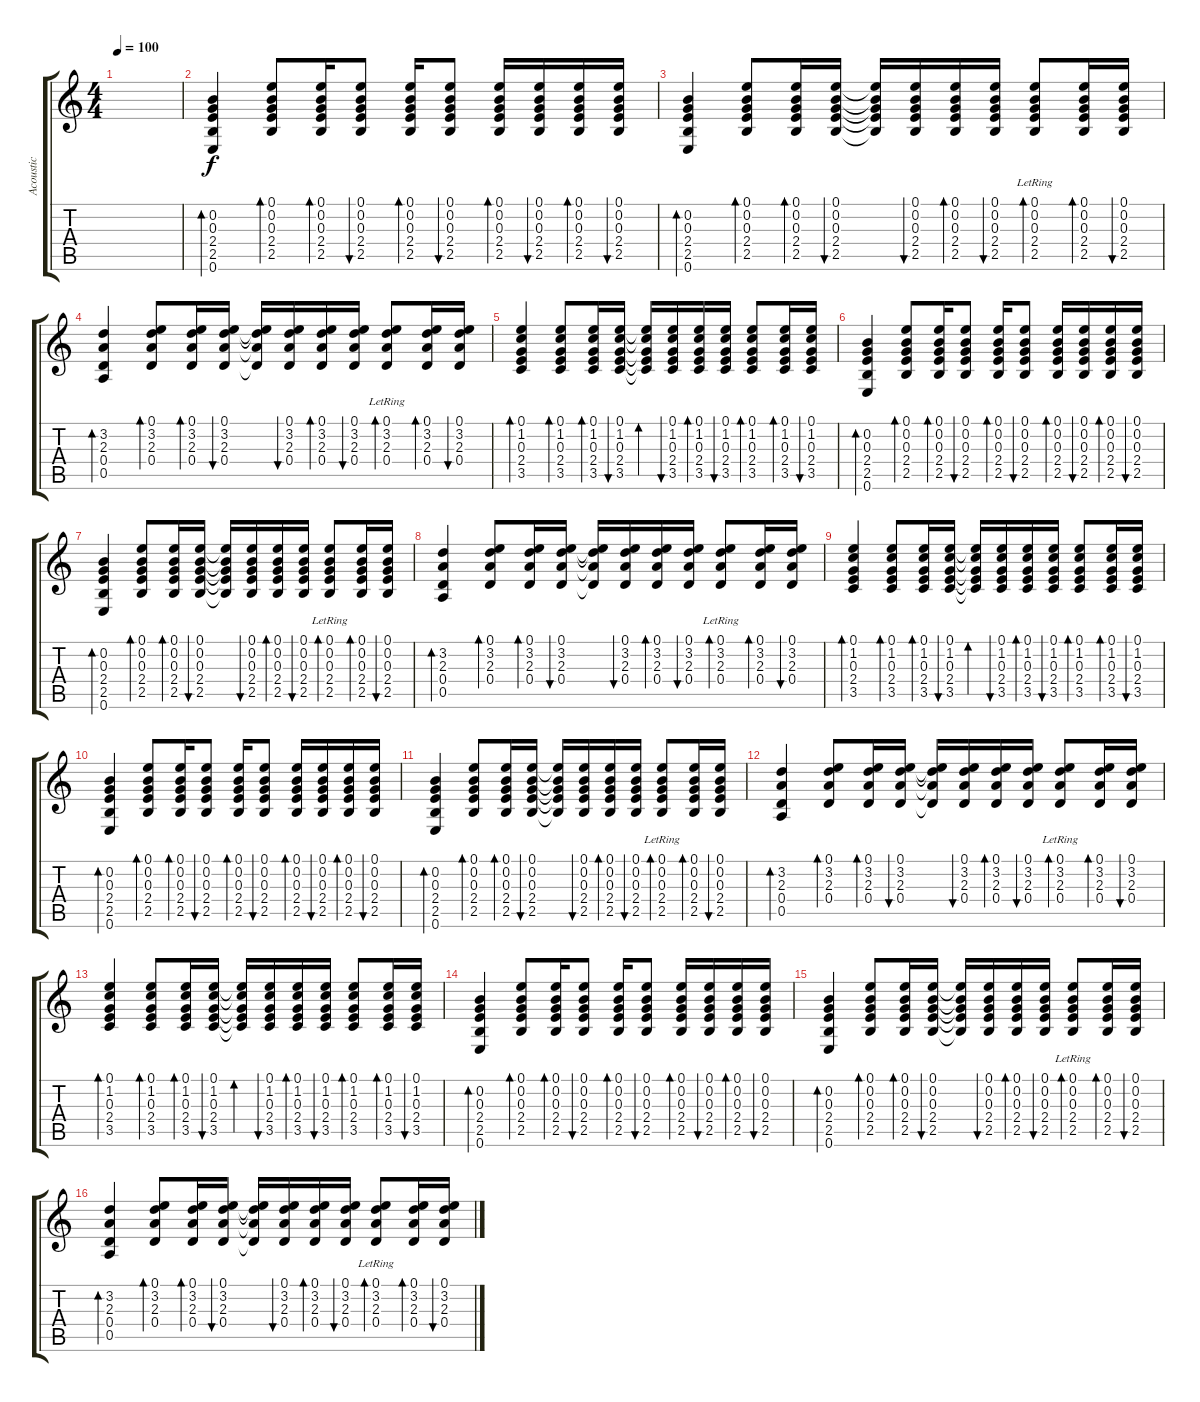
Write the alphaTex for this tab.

\track ("Acoustic   Guitar" "Acoustic  ") {instrument acousticguitarsteel}
\staff {score tabs}
\tuning (E4 B3 G3 D3 A2 E2) {hide}
\ts (4 4)
\tempo 100
\clef g2
\ks c
|
(0.2 0.3 2.4 2.5 0.6).4{bd 30} (0.1 0.2 0.3 2.4 2.5).8{bd 30} (0.1 0.2 0.3 2.4 2.5).16{bd 30} (0.1 0.2 0.3 2.4 2.5).8{bu 30} (0.1 0.2 0.3 2.4 2.5).16{bd 30} (0.1 0.2 0.3 2.4 2.5).8{bu 30} (0.1 0.2 0.3 2.4 2.5).16{bd 30} (0.1 0.2 0.3 2.4 2.5).16{bu 30} (0.1 0.2 0.3 2.4 2.5).16{bd 30} (0.1 0.2 0.3 2.4 2.5).16{bu 30} |
(0.2 0.3 2.4 2.5 0.6).4{bd 30} (0.1 0.2 0.3 2.4 2.5).8{bd 30} (0.1 0.2 0.3 2.4 2.5).16{bd 30} (0.1 0.2 0.3 2.4 2.5).16{bu 30} (0.1{t} 0.2{t} 0.3{t} 2.4{t} 2.5{t}).16 (0.1 0.2 0.3 2.4 2.5).16{bu 30} (0.1 0.2 0.3 2.4 2.5).16{bd 30} (0.1 0.2 0.3 2.4 2.5).16{bu 30} (0.1 0.2 0.3{lr} 2.4{lr} 2.5{lr}).8{bd 30} (0.1 0.2 0.3 2.4 2.5).16{bd 30} (0.1 0.2 0.3 2.4 2.5).16{bu 30} |
(3.2 2.3 0.4 0.5).4{bd 30} (0.1 3.2 2.3 0.4).8{bd 30} (0.1 3.2 2.3 0.4).16{bd 30} (0.1 3.2 2.3 0.4).16{bu 30} (0.1{t} 3.2{t} 2.3{t} 0.4{t}).16 (0.1 3.2 2.3 0.4).16{bu 30} (0.1 3.2 2.3 0.4).16{bd 30} (0.1 3.2 2.3 0.4).16{bu 30} (0.1 3.2 2.3{lr} 0.4{lr}).8{bd 30} (0.1 3.2 2.3 0.4).16{bd 30} (0.1 3.2 2.3 0.4).16{bu 30} |
(0.1 1.2 0.3 2.4 3.5).4{bd 30} (0.1 1.2 0.3 2.4 3.5).8{bd 30} (0.1 1.2 0.3 2.4 3.5).16{bd 30} (0.1 1.2 0.3 2.4 3.5).16{bu 30} (0.1{t} 1.2{t} 0.3{t} 2.4{t} 3.5{t}).16{bd 30} (0.1 1.2 0.3 2.4 3.5).16{bu 30} (0.1 1.2 0.3 2.4 3.5).16{bd 30} (0.1 1.2 0.3 2.4 3.5).16{bu 30} (0.1 1.2 0.3 2.4 3.5).8{bd 30} (0.1 1.2 0.3 2.4 3.5).16{bd 30} (0.1 1.2 0.3 2.4 3.5).16{bu 30} |
(0.2 0.3 2.4 2.5 0.6).4{bd 30} (0.1 0.2 0.3 2.4 2.5).8{bd 30} (0.1 0.2 0.3 2.4 2.5).16{bd 30} (0.1 0.2 0.3 2.4 2.5).8{bu 30} (0.1 0.2 0.3 2.4 2.5).16{bd 30} (0.1 0.2 0.3 2.4 2.5).8{bu 30} (0.1 0.2 0.3 2.4 2.5).16{bd 30} (0.1 0.2 0.3 2.4 2.5).16{bu 30} (0.1 0.2 0.3 2.4 2.5).16{bd 30} (0.1 0.2 0.3 2.4 2.5).16{bu 30} |
(0.2 0.3 2.4 2.5 0.6).4{bd 30} (0.1 0.2 0.3 2.4 2.5).8{bd 30} (0.1 0.2 0.3 2.4 2.5).16{bd 30} (0.1 0.2 0.3 2.4 2.5).16{bu 30} (0.1{t} 0.2{t} 0.3{t} 2.4{t} 2.5{t}).16 (0.1 0.2 0.3 2.4 2.5).16{bu 30} (0.1 0.2 0.3 2.4 2.5).16{bd 30} (0.1 0.2 0.3 2.4 2.5).16{bu 30} (0.1 0.2 0.3{lr} 2.4{lr} 2.5{lr}).8{bd 30} (0.1 0.2 0.3 2.4 2.5).16{bd 30} (0.1 0.2 0.3 2.4 2.5).16{bu 30} |
(3.2 2.3 0.4 0.5).4{bd 30} (0.1 3.2 2.3 0.4).8{bd 30} (0.1 3.2 2.3 0.4).16{bd 30} (0.1 3.2 2.3 0.4).16{bu 30} (0.1{t} 3.2{t} 2.3{t} 0.4{t}).16 (0.1 3.2 2.3 0.4).16{bu 30} (0.1 3.2 2.3 0.4).16{bd 30} (0.1 3.2 2.3 0.4).16{bu 30} (0.1 3.2 2.3{lr} 0.4{lr}).8{bd 30} (0.1 3.2 2.3 0.4).16{bd 30} (0.1 3.2 2.3 0.4).16{bu 30} |
(0.1 1.2 0.3 2.4 3.5).4{bd 30} (0.1 1.2 0.3 2.4 3.5).8{bd 30} (0.1 1.2 0.3 2.4 3.5).16{bd 30} (0.1 1.2 0.3 2.4 3.5).16{bu 30} (0.1{t} 1.2{t} 0.3{t} 2.4{t} 3.5{t}).16{bd 30} (0.1 1.2 0.3 2.4 3.5).16{bu 30} (0.1 1.2 0.3 2.4 3.5).16{bd 30} (0.1 1.2 0.3 2.4 3.5).16{bu 30} (0.1 1.2 0.3 2.4 3.5).8{bd 30} (0.1 1.2 0.3 2.4 3.5).16{bd 30} (0.1 1.2 0.3 2.4 3.5).16{bu 30} |
(0.2 0.3 2.4 2.5 0.6).4{bd 30} (0.1 0.2 0.3 2.4 2.5).8{bd 30} (0.1 0.2 0.3 2.4 2.5).16{bd 30} (0.1 0.2 0.3 2.4 2.5).8{bu 30} (0.1 0.2 0.3 2.4 2.5).16{bd 30} (0.1 0.2 0.3 2.4 2.5).8{bu 30} (0.1 0.2 0.3 2.4 2.5).16{bd 30} (0.1 0.2 0.3 2.4 2.5).16{bu 30} (0.1 0.2 0.3 2.4 2.5).16{bd 30} (0.1 0.2 0.3 2.4 2.5).16{bu 30} |
(0.2 0.3 2.4 2.5 0.6).4{bd 30} (0.1 0.2 0.3 2.4 2.5).8{bd 30} (0.1 0.2 0.3 2.4 2.5).16{bd 30} (0.1 0.2 0.3 2.4 2.5).16{bu 30} (0.1{t} 0.2{t} 0.3{t} 2.4{t} 2.5{t}).16 (0.1 0.2 0.3 2.4 2.5).16{bu 30} (0.1 0.2 0.3 2.4 2.5).16{bd 30} (0.1 0.2 0.3 2.4 2.5).16{bu 30} (0.1 0.2 0.3{lr} 2.4{lr} 2.5{lr}).8{bd 30} (0.1 0.2 0.3 2.4 2.5).16{bd 30} (0.1 0.2 0.3 2.4 2.5).16{bu 30} |
(3.2 2.3 0.4 0.5).4{bd 30} (0.1 3.2 2.3 0.4).8{bd 30} (0.1 3.2 2.3 0.4).16{bd 30} (0.1 3.2 2.3 0.4).16{bu 30} (0.1{t} 3.2{t} 2.3{t} 0.4{t}).16 (0.1 3.2 2.3 0.4).16{bu 30} (0.1 3.2 2.3 0.4).16{bd 30} (0.1 3.2 2.3 0.4).16{bu 30} (0.1 3.2 2.3{lr} 0.4{lr}).8{bd 30} (0.1 3.2 2.3 0.4).16{bd 30} (0.1 3.2 2.3 0.4).16{bu 30} |
(0.1 1.2 0.3 2.4 3.5).4{bd 30} (0.1 1.2 0.3 2.4 3.5).8{bd 30} (0.1 1.2 0.3 2.4 3.5).16{bd 30} (0.1 1.2 0.3 2.4 3.5).16{bu 30} (0.1{t} 1.2{t} 0.3{t} 2.4{t} 3.5{t}).16{bd 30} (0.1 1.2 0.3 2.4 3.5).16{bu 30} (0.1 1.2 0.3 2.4 3.5).16{bd 30} (0.1 1.2 0.3 2.4 3.5).16{bu 30} (0.1 1.2 0.3 2.4 3.5).8{bd 30} (0.1 1.2 0.3 2.4 3.5).16{bd 30} (0.1 1.2 0.3 2.4 3.5).16{bu 30} |
(0.2 0.3 2.4 2.5 0.6).4{bd 30} (0.1 0.2 0.3 2.4 2.5).8{bd 30} (0.1 0.2 0.3 2.4 2.5).16{bd 30} (0.1 0.2 0.3 2.4 2.5).8{bu 30} (0.1 0.2 0.3 2.4 2.5).16{bd 30} (0.1 0.2 0.3 2.4 2.5).8{bu 30} (0.1 0.2 0.3 2.4 2.5).16{bd 30} (0.1 0.2 0.3 2.4 2.5).16{bu 30} (0.1 0.2 0.3 2.4 2.5).16{bd 30} (0.1 0.2 0.3 2.4 2.5).16{bu 30} |
(0.2 0.3 2.4 2.5 0.6).4{bd 30} (0.1 0.2 0.3 2.4 2.5).8{bd 30} (0.1 0.2 0.3 2.4 2.5).16{bd 30} (0.1 0.2 0.3 2.4 2.5).16{bu 30} (0.1{t} 0.2{t} 0.3{t} 2.4{t} 2.5{t}).16 (0.1 0.2 0.3 2.4 2.5).16{bu 30} (0.1 0.2 0.3 2.4 2.5).16{bd 30} (0.1 0.2 0.3 2.4 2.5).16{bu 30} (0.1 0.2 0.3{lr} 2.4{lr} 2.5{lr}).8{bd 30} (0.1 0.2 0.3 2.4 2.5).16{bd 30} (0.1 0.2 0.3 2.4 2.5).16{bu 30} |
(3.2 2.3 0.4 0.5).4{bd 30} (0.1 3.2 2.3 0.4).8{bd 30} (0.1 3.2 2.3 0.4).16{bd 30} (0.1 3.2 2.3 0.4).16{bu 30} (0.1{t} 3.2{t} 2.3{t} 0.4{t}).16 (0.1 3.2 2.3 0.4).16{bu 30} (0.1 3.2 2.3 0.4).16{bd 30} (0.1 3.2 2.3 0.4).16{bu 30} (0.1 3.2 2.3{lr} 0.4{lr}).8{bd 30} (0.1 3.2 2.3 0.4).16{bd 30} (0.1 3.2 2.3 0.4).16{bu 30}
